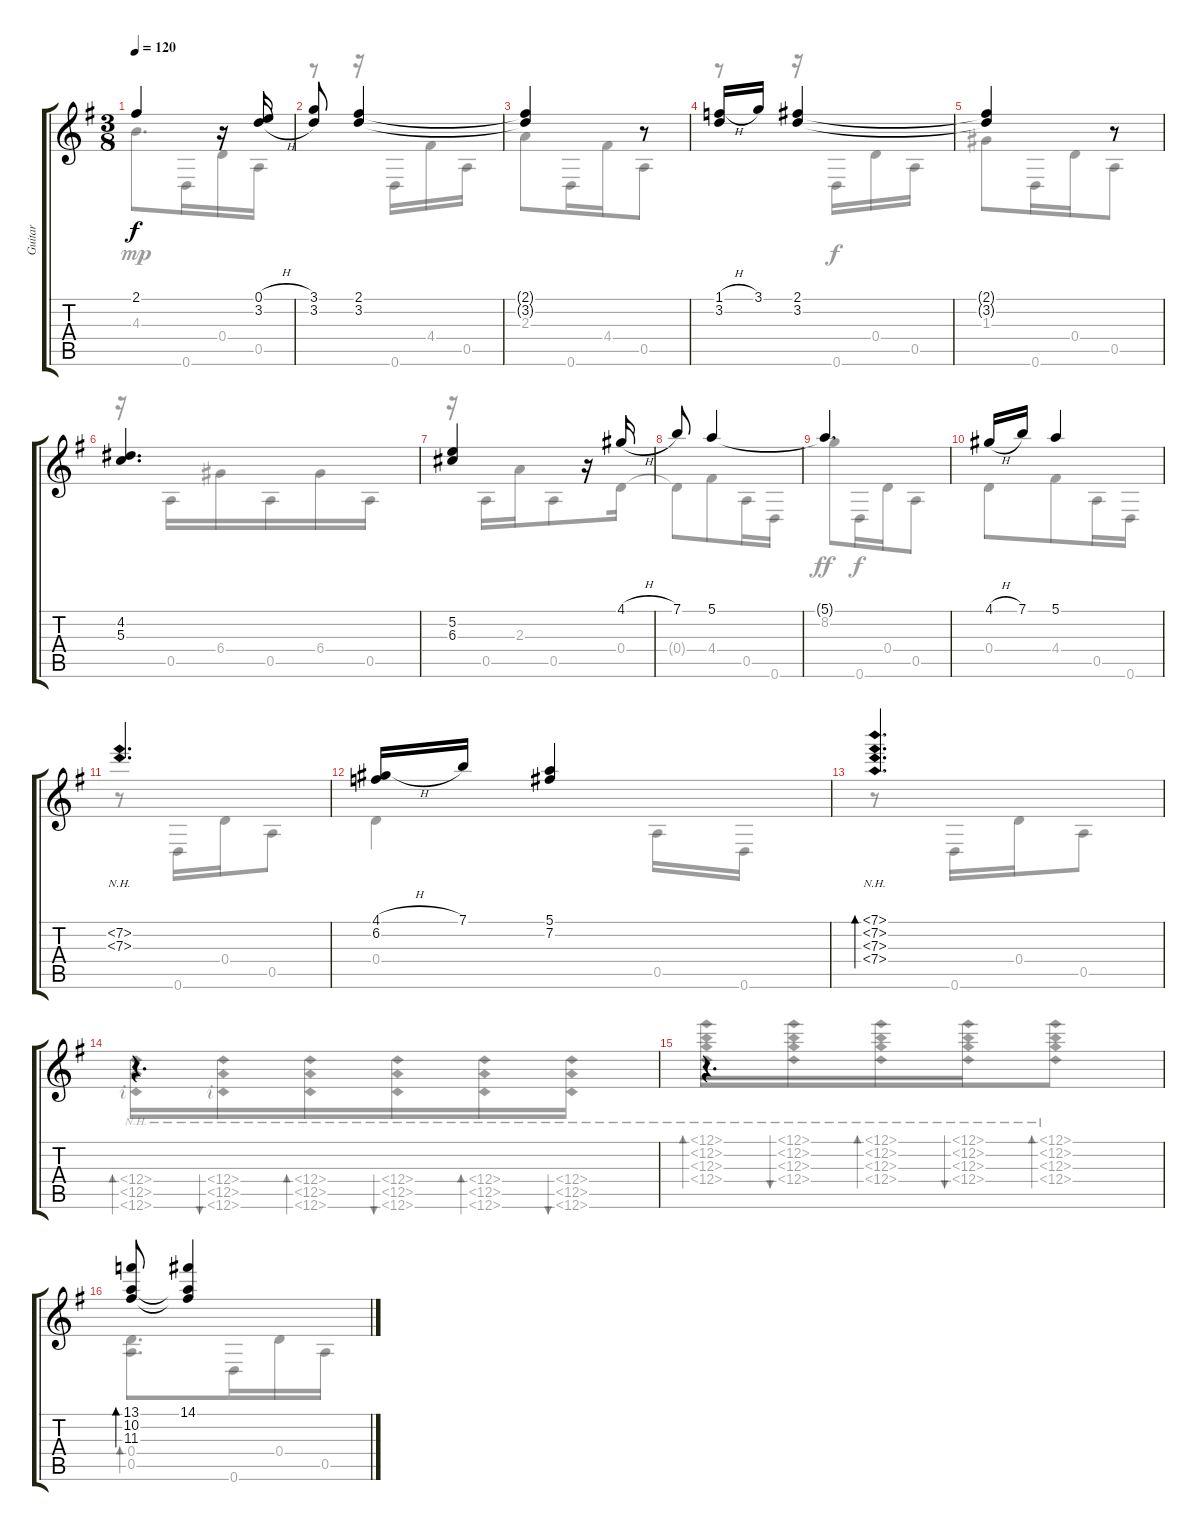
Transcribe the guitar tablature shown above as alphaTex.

\track ("Guitar" "Guitar") {instrument acousticguitarnylon}
\staff {score tabs}
\tuning (E4 B3 G3 D3 A2 D2) {hide}
\voice
\ts (3 8)
\tempo 120
\clef g2
\ks eminor
2.1{t}.4{dy f} r.16 (0.1{h} 3.2{h}).16 |
(3.1 3.2).8 (2.1 3.2).4 |
(2.1{t} 3.2{t}).4 r.8 |
(1.1{h} 3.2).16 3.1.16 (2.1 3.2).4 |
(2.1{t} 3.2{t}).4 r.8 |
(4.2 5.3).4{d} |
(5.2 6.3).4 r.16 4.1{h}.16 |
7.1.8 5.1.4 |
5.1{t}.4{d} |
4.1{h}.16 7.1.16 5.1.4 |
(7.2{nh} 7.3{nh}).4{d} |
(4.1{h} 6.2).16 7.1.16 (5.1 7.2).4 |
(7.1{nh} 7.2{nh} 7.3{nh} 7.4{nh}).4{d bd 120} |
r.4{d} |
r.4{d} |
(13.1 10.2 11.3).8{bd 120} (14.1 10.2{t} 11.3{t}).4
\voice
\clef g2
\ottava regular
\simile none
\ks eminor
4.3.8{d dy mp} 0.6.16 0.4.16 0.5.16 |
r.8 r.16 0.6.16 4.4.16 0.5.16 |
2.3.8 0.6.16 4.4.16 0.5.8 |
r.8 r.16 0.6.16{dy f} 0.4.16 0.5.16 |
1.3.8 0.6.16 0.4.16 0.5.8 |
r.16 0.5.16 6.4.16 0.5.16 6.4.16 0.5.16 |
r.16 0.5.16 2.3.16 0.5.8 0.4.16 |
0.4{t}.8 4.4.8 0.5.16 0.6.16 |
8.2.8{dy ff} 0.6.16{dy f} 0.4.16 0.5.8 |
0.4.8 4.4.8 0.5.16 0.6.16 |
r.8 0.6.16 0.4.16 0.5.8 |
0.4.4 0.5.16 0.6.16 |
r.8 0.6.16 0.4.16 0.5.8 |
(12.4{nh} 12.5{nh} 12.6{nh rf 2}).16{bd 120} (12.4{nh} 12.5{nh} 12.6{nh rf 2}).16{bu 120} (12.4{nh} 12.5{nh} 12.6{nh}).16{bd 120} (12.4{nh} 12.5{nh} 12.6{nh}).16{bu 120} (12.4{nh} 12.5{nh} 12.6{nh}).16{bd 120} (12.4{nh} 12.5{nh} 12.6{nh}).16{bu 120} |
(12.1{nh} 12.2{nh} 12.3{nh} 12.4{nh}).16{bd 120} (12.1{nh} 12.2{nh} 12.3{nh} 12.4{nh}).16{bu 120} (12.1{nh} 12.2{nh} 12.3{nh} 12.4{nh}).16{bd 120} (12.1{nh} 12.2{nh} 12.3{nh} 12.4{nh}).16{bu 120} (12.1{nh} 12.2{nh} 12.3{nh} 12.4{nh}).8{bd 120} |
(0.4 0.5).8{d bd 120} 0.6.16 0.4.16 0.5.16
